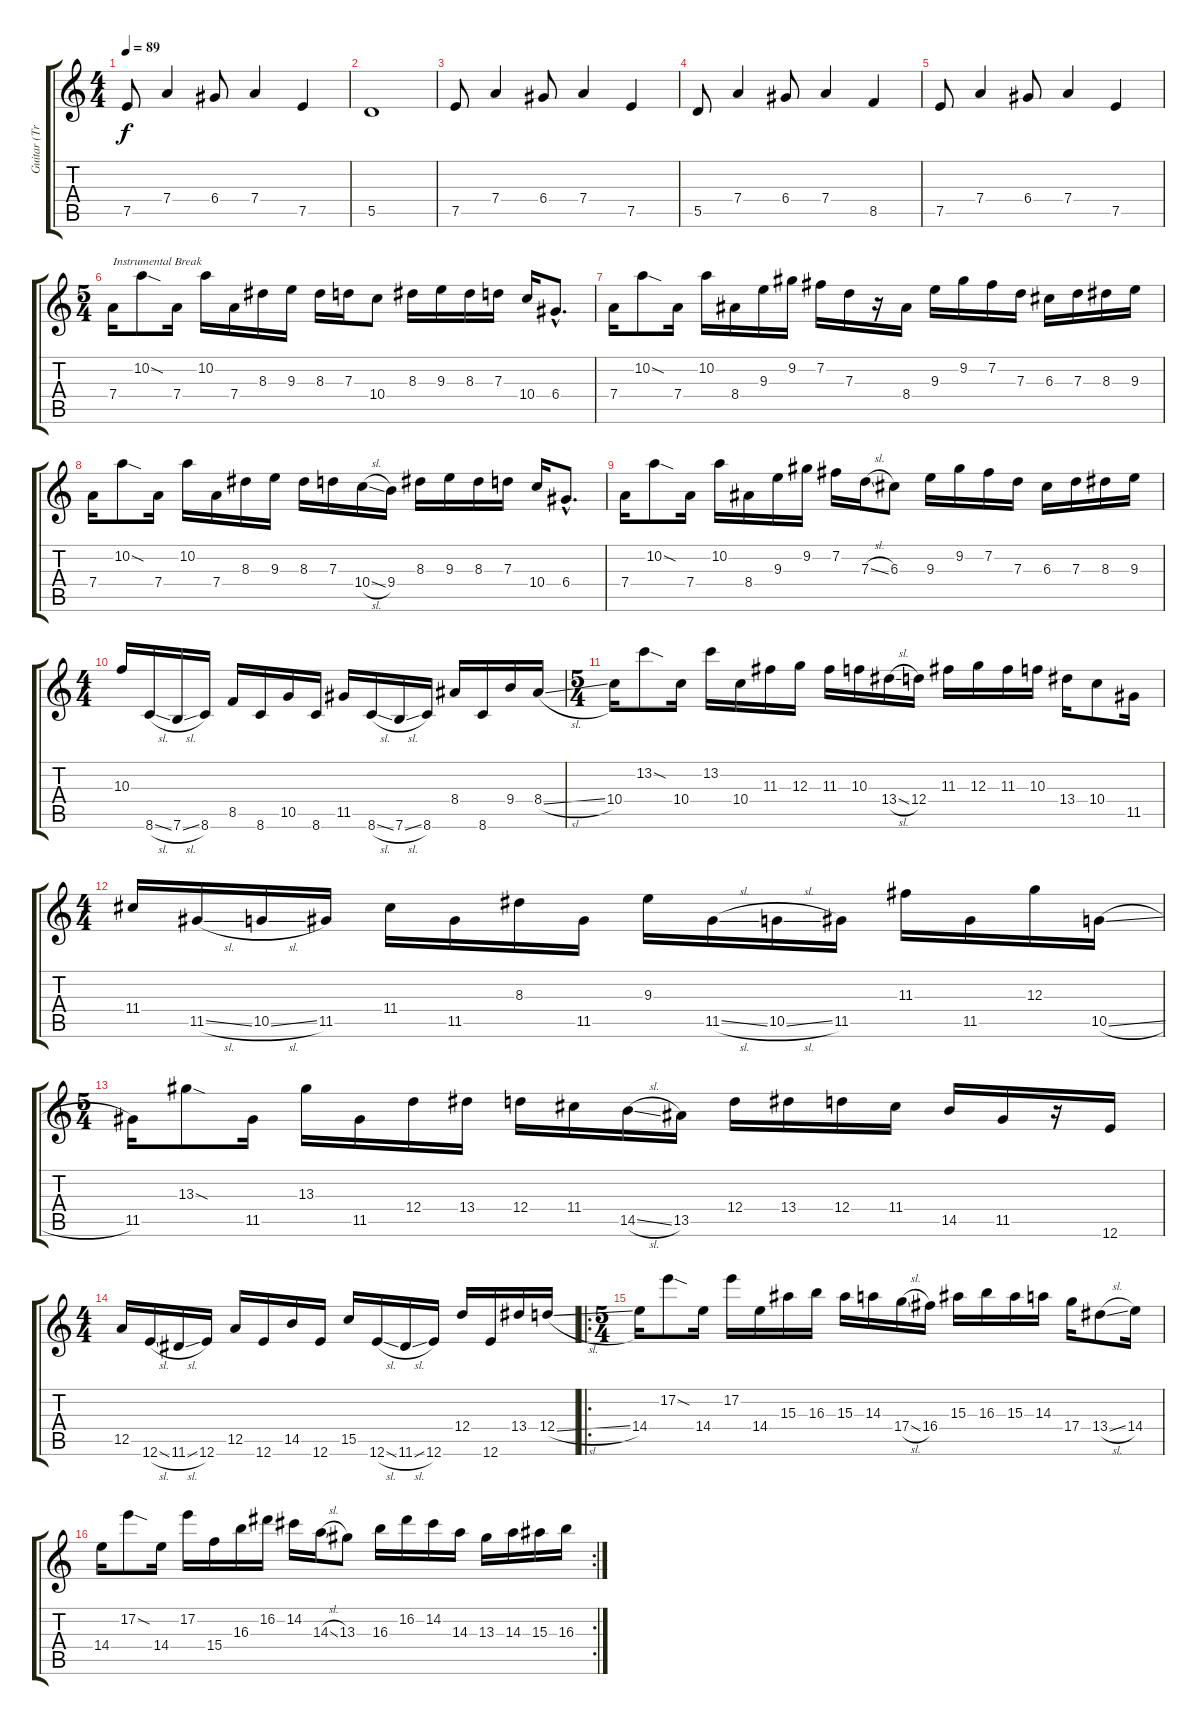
\track ("Guitar (Trey Anastasio)" "Guitar (Tr") {instrument electricguitarjazz}
\staff {score tabs}
\tuning (E4 B3 G3 D3 A2 E2) {hide}
\ts (4 4)
\tempo 89
\clef g2
\ks c
7.5.8{dy f} 7.4.4 6.4.8 7.4.4 7.5.4 |
5.5.1 |
7.5.8 7.4.4 6.4.8 7.4.4 7.5.4 |
5.5.8 7.4.4 6.4.8 7.4.4 8.5.4 |
7.5.8 7.4.4 6.4.8 7.4.4 7.5.4 |
\ts (5 4)
7.4.16{txt "Instrumental Break"} 10.2{sod}.8 7.4.16 10.2.16 7.4.16 8.3.16 9.3.16 8.3.16 7.3.16 10.4.8 8.3.16 9.3.16 8.3.16 7.3.16 10.4.16 6.4{hac}.8{d} |
7.4.16 10.2{sod}.8 7.4.16 10.2.16 8.4.16 9.3.16 9.2.16 7.2.16 7.3.16 r.16 8.4.16 9.3.16 9.2.16 7.2.16 7.3.16 6.3.16 7.3.16 8.3.16 9.3.16 |
7.4.16 10.2{sod}.8 7.4.16 10.2.16 7.4.16 8.3.16 9.3.16 8.3.16 7.3.16 10.4{sl}.16 9.4.16 8.3.16 9.3.16 8.3.16 7.3.16 10.4.16 6.4{hac}.8{d} |
7.4.16 10.2{sod}.8 7.4.16 10.2.16 8.4.16 9.3.16 9.2.16 7.2.16 7.3{sl}.16 6.3.8 9.3.16 9.2.16 7.2.16 7.3.16 6.3.16 7.3.16 8.3.16 9.3.16 |
\ts (4 4)
10.3.16 8.6{sl}.16 7.6{sl}.16 8.6.16 8.5.16 8.6.16 10.5.16 8.6.16 11.5.16 8.6{sl}.16 7.6{sl}.16 8.6.16 8.4.16 8.6.16 9.4.16 8.4{sl}.16 |
\ts (5 4)
10.4.16 13.2{sod}.8 10.4.16 13.2.16 10.4.16 11.3.16 12.3.16 11.3.16 10.3.16 13.4{sl}.16 12.4.16 11.3.16 12.3.16 11.3.16 10.3.16 13.4.16 10.4.8 11.5.16 |
\ts (4 4)
11.4.16 11.5{sl}.16 10.5{sl}.16 11.5.16 11.4.16 11.5.16 8.3.16 11.5.16 9.3.16 11.5{sl}.16 10.5{sl}.16 11.5.16 11.3.16 11.5.16 12.3.16 10.5{sl}.16 |
\ts (5 4)
11.5.16 13.3{sod}.8 11.5.16 13.3.16 11.5.16 12.4.16 13.4.16 12.4.16 11.4.16 14.5{sl}.16 13.5.16 12.4.16 13.4.16 12.4.16 11.4.16 14.5.16 11.5.16 r.16 12.6.16 |
\ts (4 4)
12.5.16 12.6{sl}.16 11.6{sl}.16 12.6.16 12.5.16 12.6.16 14.5.16 12.6.16 15.5.16 12.6{sl}.16 11.6{sl}.16 12.6.16 12.4.16 12.6.16 13.4.16 12.4{sl}.16 |
\ro
\ts (5 4)
14.4.16 17.2{sod}.8 14.4.16 17.2.16 14.4.16 15.3.16 16.3.16 15.3.16 14.3.16 17.4{sl}.16 16.4.16 15.3.16 16.3.16 15.3.16 14.3.16 17.4.16 13.4{sl}.8 14.4.16 |
\rc 2
14.4.16 17.2{sod}.8 14.4.16 17.2.16 15.4.16 16.3.16 16.2.16 14.2.16 14.3{sl}.16 13.3.8 16.3.16 16.2.16 14.2.16 14.3.16 13.3.16 14.3.16 15.3.16 16.3.16
